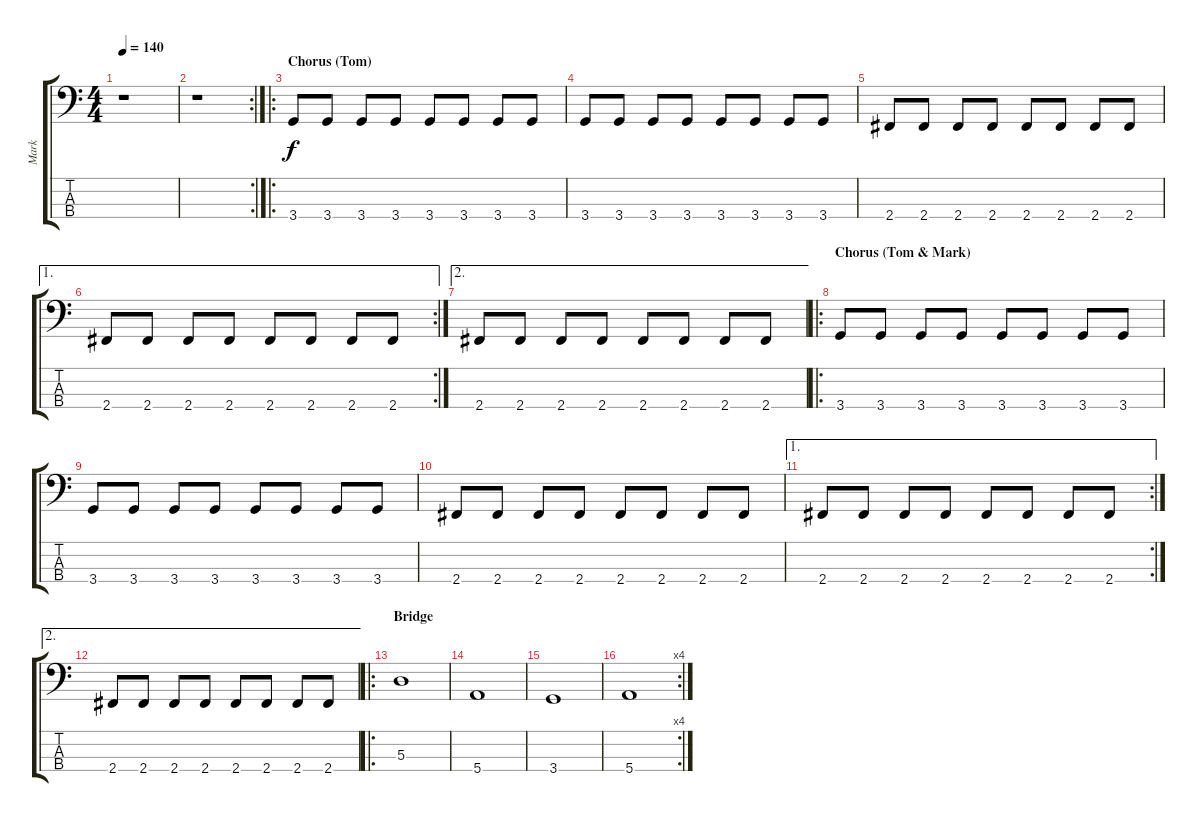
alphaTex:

\track ("Mark" "Mark") {instrument electricbasspick}
\staff {score tabs}
\tuning (G2 D2 A1 E1) {hide}
\ts (4 4)
\tempo 140
\clef f4
\ks c
r.1{dy f} |
\rc 2
r.1 |
\ro
\section ("" "Chorus (Tom)")
3.4.8 3.4.8 3.4.8 3.4.8 3.4.8 3.4.8 3.4.8 3.4.8 |
3.4.8 3.4.8 3.4.8 3.4.8 3.4.8 3.4.8 3.4.8 3.4.8 |
2.4.8 2.4.8 2.4.8 2.4.8 2.4.8 2.4.8 2.4.8 2.4.8 |
\ae 1
\rc 2
2.4.8 2.4.8 2.4.8 2.4.8 2.4.8 2.4.8 2.4.8 2.4.8 |
\ae 2
2.4.8 2.4.8 2.4.8 2.4.8 2.4.8 2.4.8 2.4.8 2.4.8 |
\ro
\section ("" "Chorus (Tom & Mark)")
3.4.8 3.4.8 3.4.8 3.4.8 3.4.8 3.4.8 3.4.8 3.4.8 |
3.4.8 3.4.8 3.4.8 3.4.8 3.4.8 3.4.8 3.4.8 3.4.8 |
2.4.8 2.4.8 2.4.8 2.4.8 2.4.8 2.4.8 2.4.8 2.4.8 |
\ae 1
\rc 2
2.4.8 2.4.8 2.4.8 2.4.8 2.4.8 2.4.8 2.4.8 2.4.8 |
\ae 2
2.4.8 2.4.8 2.4.8 2.4.8 2.4.8 2.4.8 2.4.8 2.4.8 |
\ro
\section ("" "Bridge")
5.3.1 |
5.4.1 |
3.4.1 |
\rc 4
5.4.1
